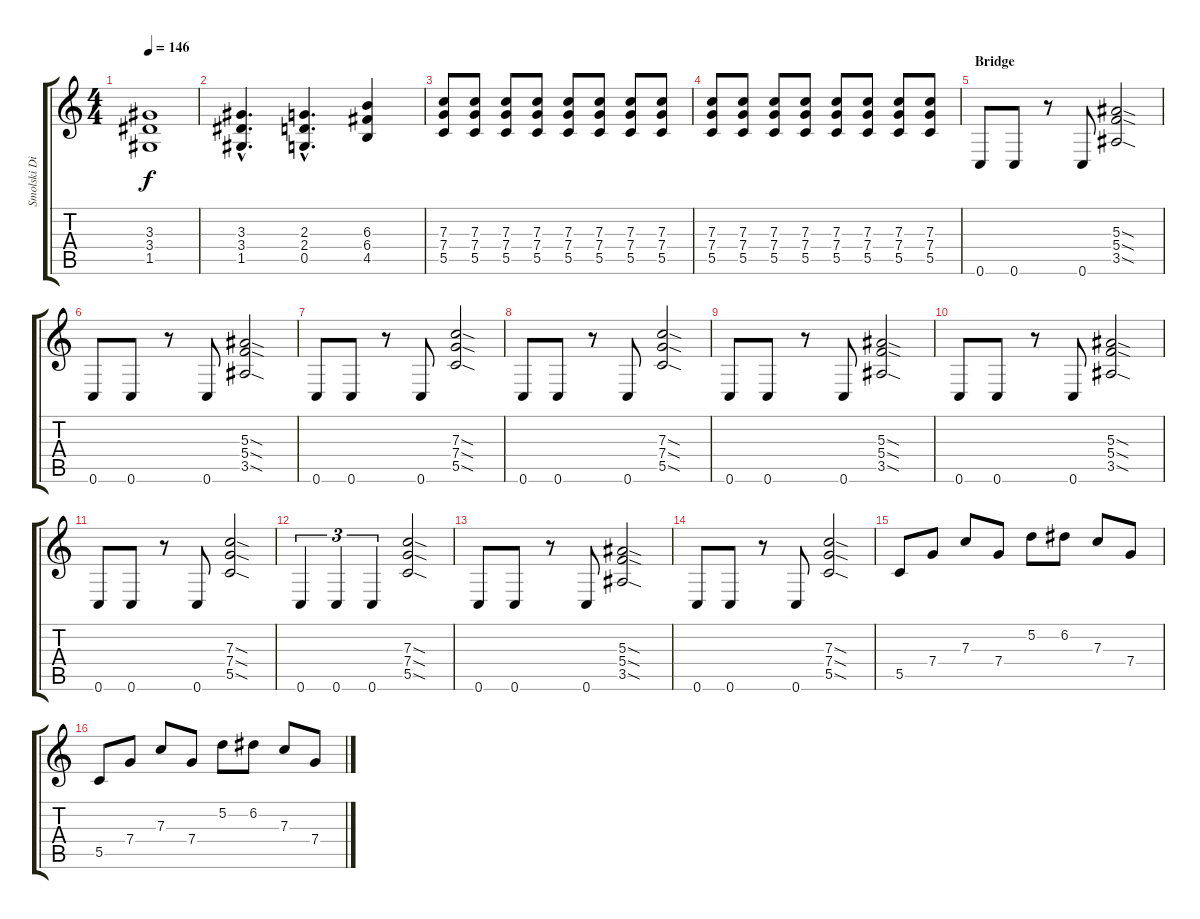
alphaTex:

\track ("Smolski Dist Left" "Smolski Di") {instrument distortionguitar}
\staff {score tabs}
\tuning (D4 A3 F3 C3 G2 C2) {hide}
\ts (4 4)
\tempo 146
\clef g2
\ks c
(3.3 3.4 1.5).1{dy f} |
(3.3{hac} 3.4{hac} 1.5{hac}).4{d} (2.3{hac} 2.4{hac} 0.5{hac}).4{d} (6.3 6.4 4.5).4 |
(7.3 7.4 5.5).8 (7.3 7.4 5.5).8 (7.3 7.4 5.5).8 (7.3 7.4 5.5).8 (7.3 7.4 5.5).8 (7.3 7.4 5.5).8 (7.3 7.4 5.5).8 (7.3 7.4 5.5).8 |
(7.3 7.4 5.5).8 (7.3 7.4 5.5).8 (7.3 7.4 5.5).8 (7.3 7.4 5.5).8 (7.3 7.4 5.5).8 (7.3 7.4 5.5).8 (7.3 7.4 5.5).8 (7.3 7.4 5.5).8 |
\section ("" "Bridge")
0.6.8 0.6.8 r.8 0.6.8 (5.3{sod} 5.4{sod} 3.5{sod}).2 |
0.6.8 0.6.8 r.8 0.6.8 (5.3{sod} 5.4{sod} 3.5{sod}).2 |
0.6.8 0.6.8 r.8 0.6.8 (7.3{sod} 7.4{sod} 5.5{sod}).2 |
0.6.8 0.6.8 r.8 0.6.8 (7.3{sod} 7.4{sod} 5.5{sod}).2 |
0.6.8 0.6.8 r.8 0.6.8 (5.3{sod} 5.4{sod} 3.5{sod}).2 |
0.6.8 0.6.8 r.8 0.6.8 (5.3{sod} 5.4{sod} 3.5{sod}).2 |
0.6.8 0.6.8 r.8 0.6.8 (7.3{sod} 7.4{sod} 5.5{sod}).2 |
0.6.4{tu (3 2)} 0.6.4{tu (3 2)} 0.6.4{tu (3 2)} (7.3{sod} 7.4{sod} 5.5{sod}).2 |
0.6.8 0.6.8 r.8 0.6.8 (5.3{sod} 5.4{sod} 3.5{sod}).2 |
0.6.8 0.6.8 r.8 0.6.8 (7.3{sod} 7.4{sod} 5.5{sod}).2 |
5.5.8 7.4.8 7.3.8 7.4.8 5.2.8 6.2.8 7.3.8 7.4.8 |
5.5.8 7.4.8 7.3.8 7.4.8 5.2.8 6.2.8 7.3.8 7.4.8
